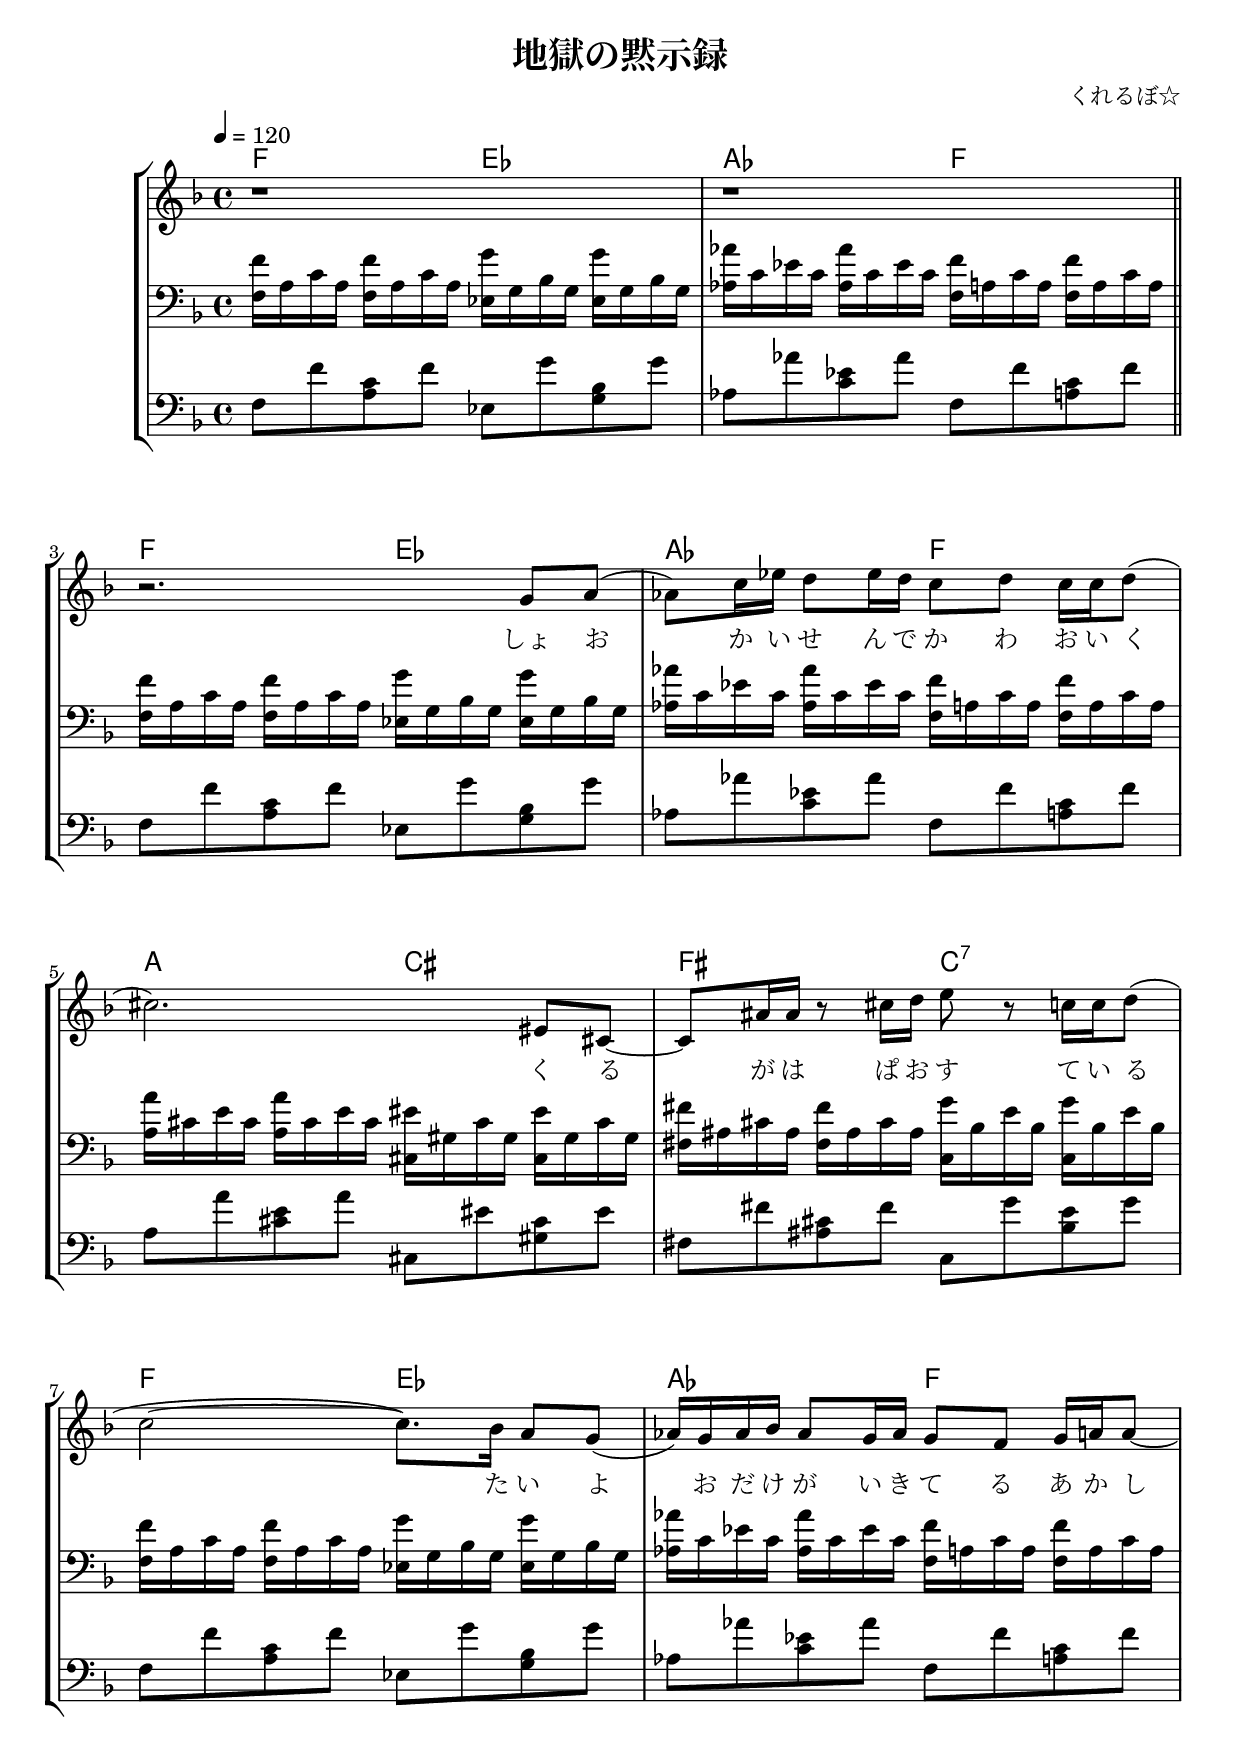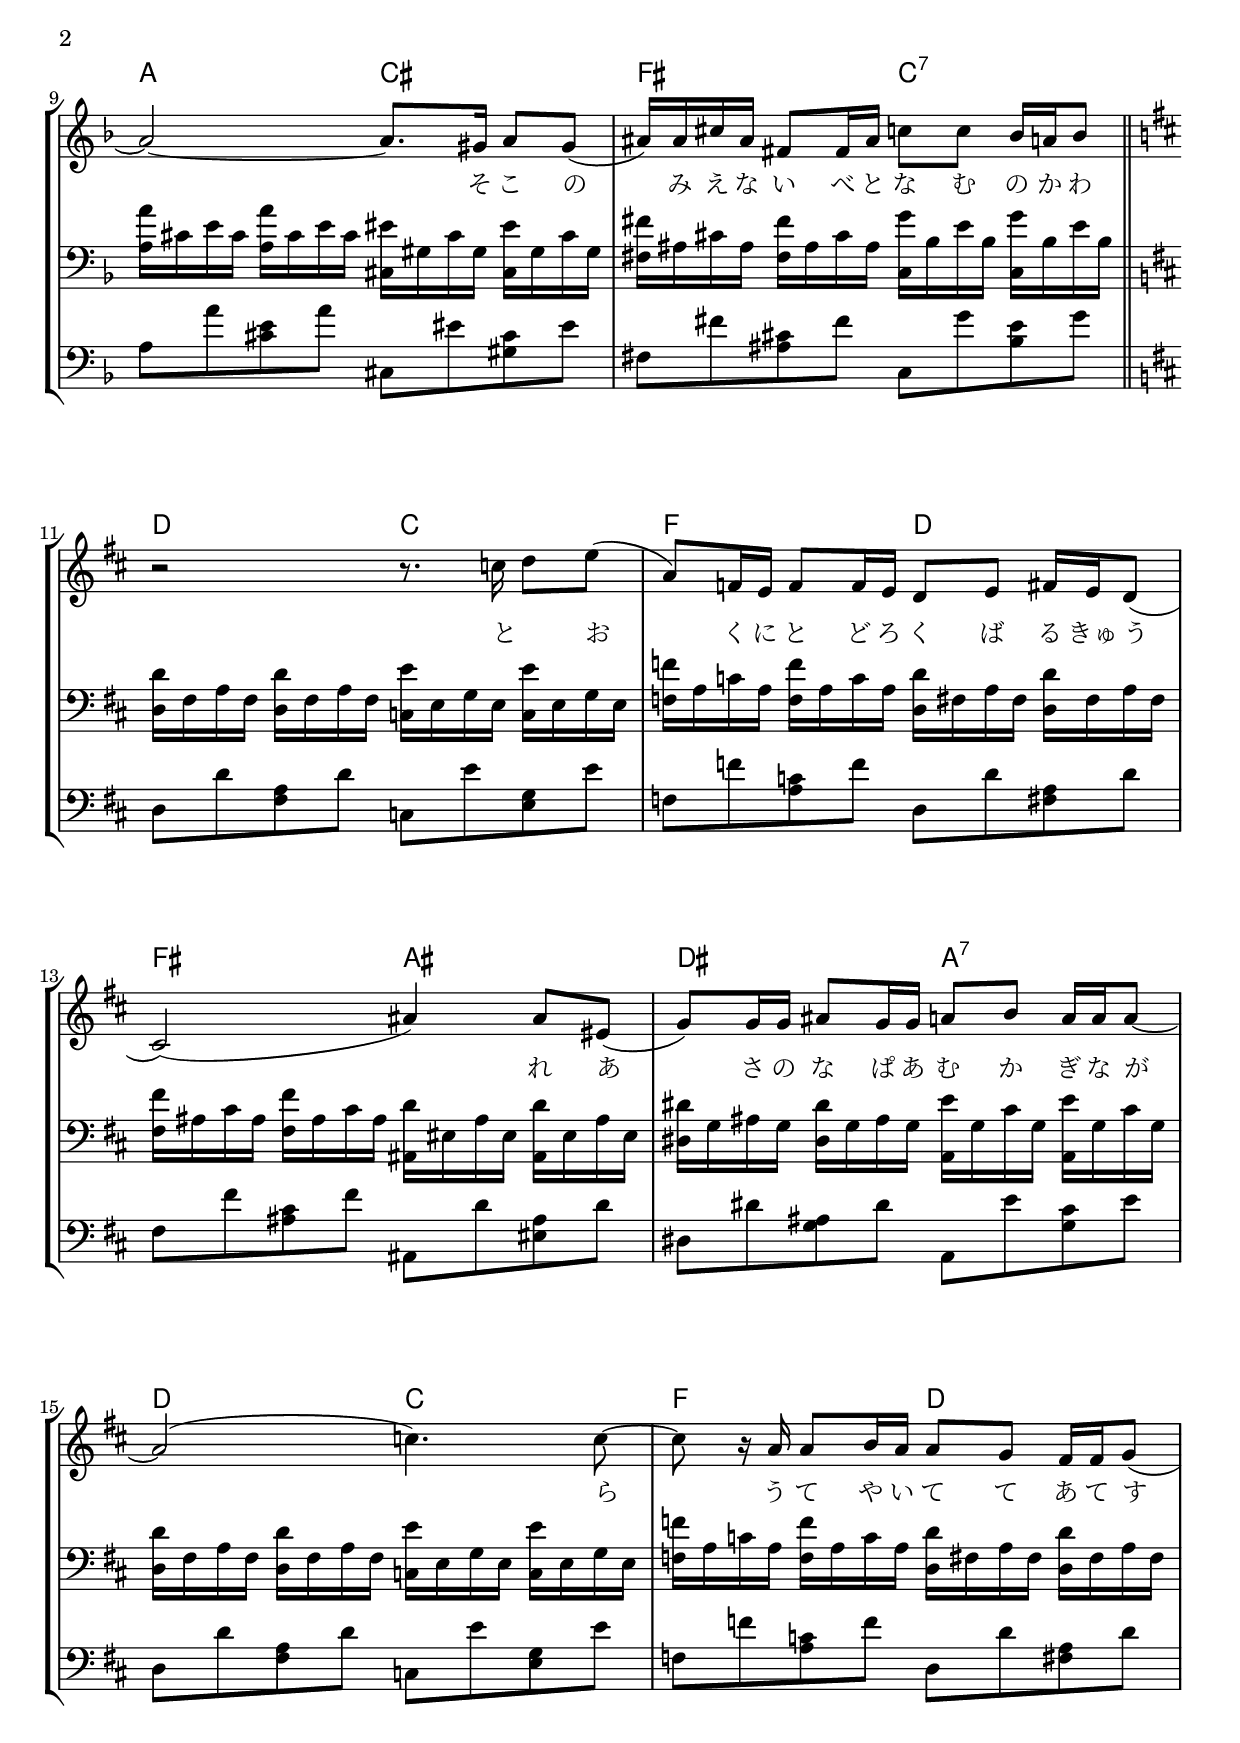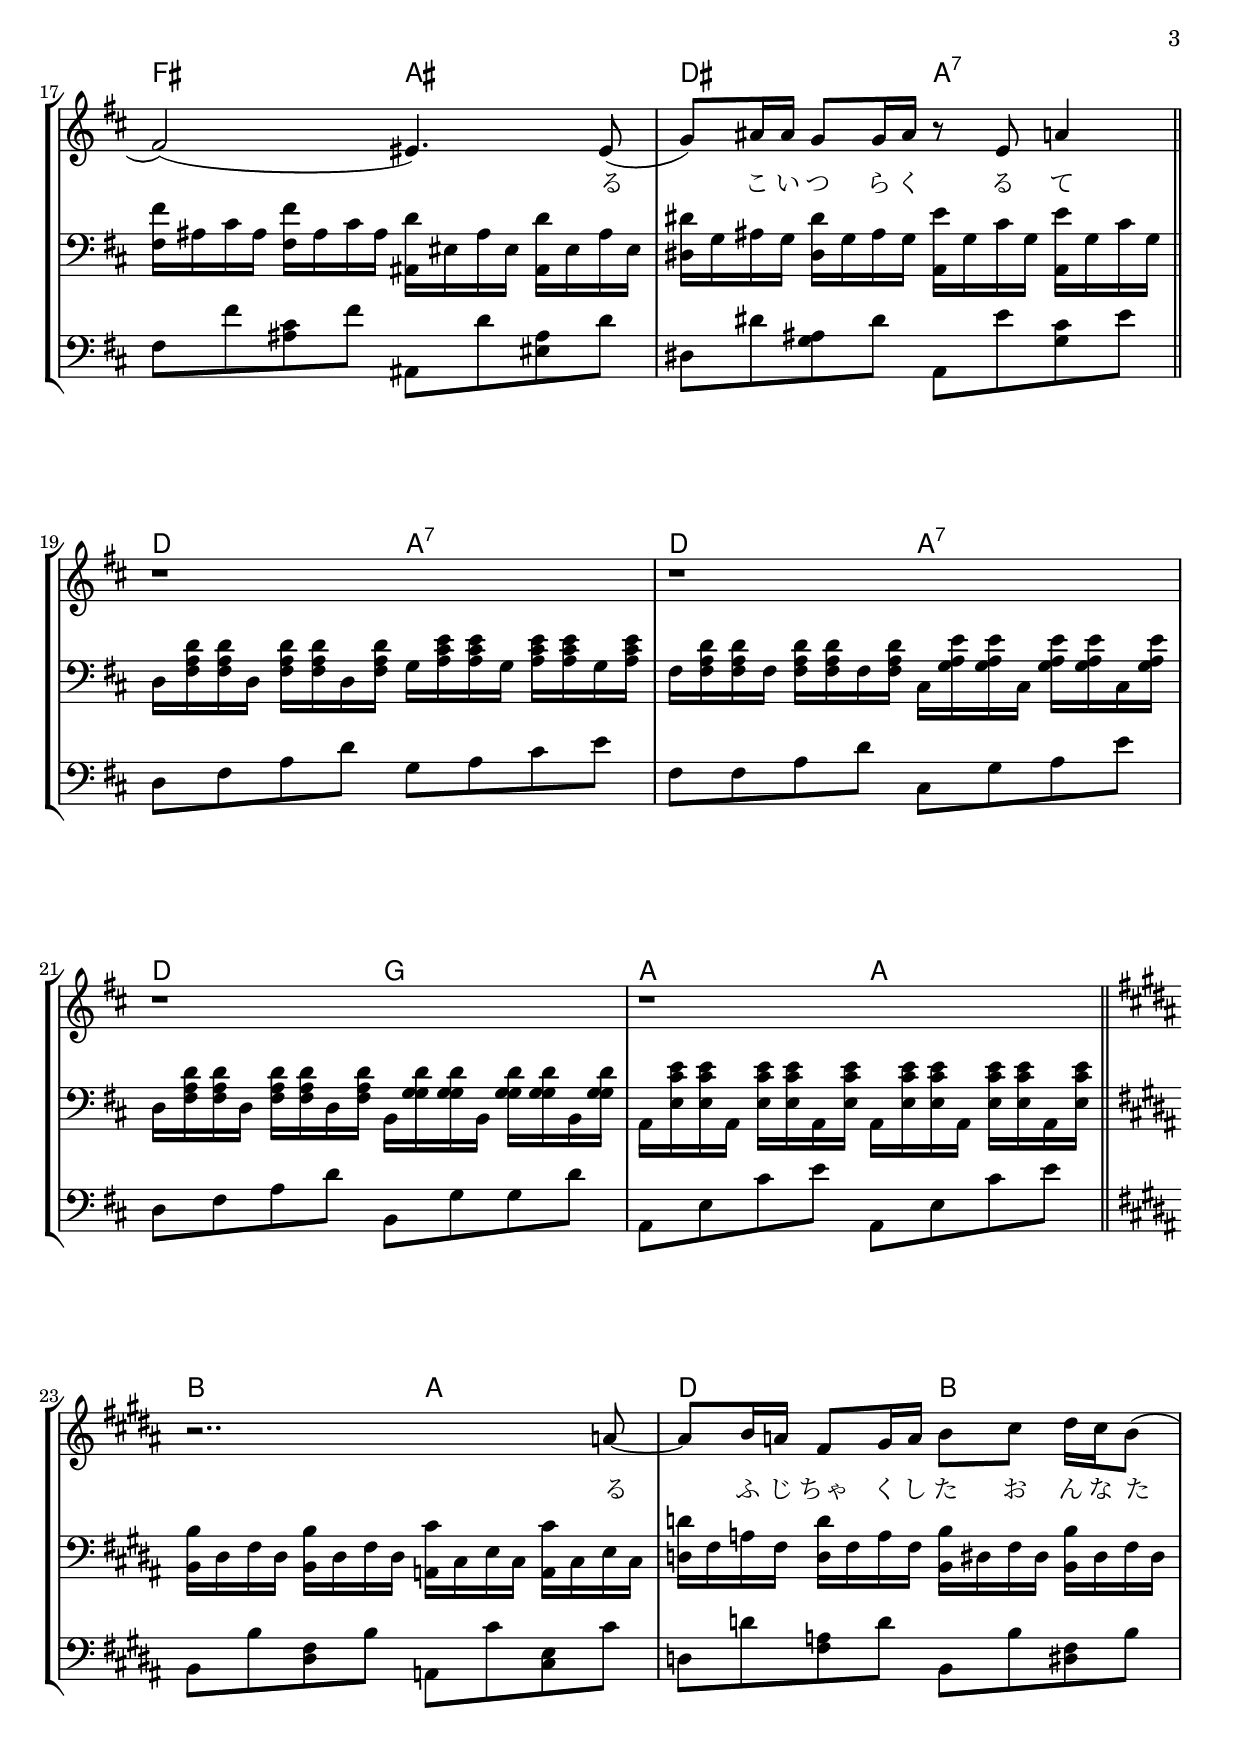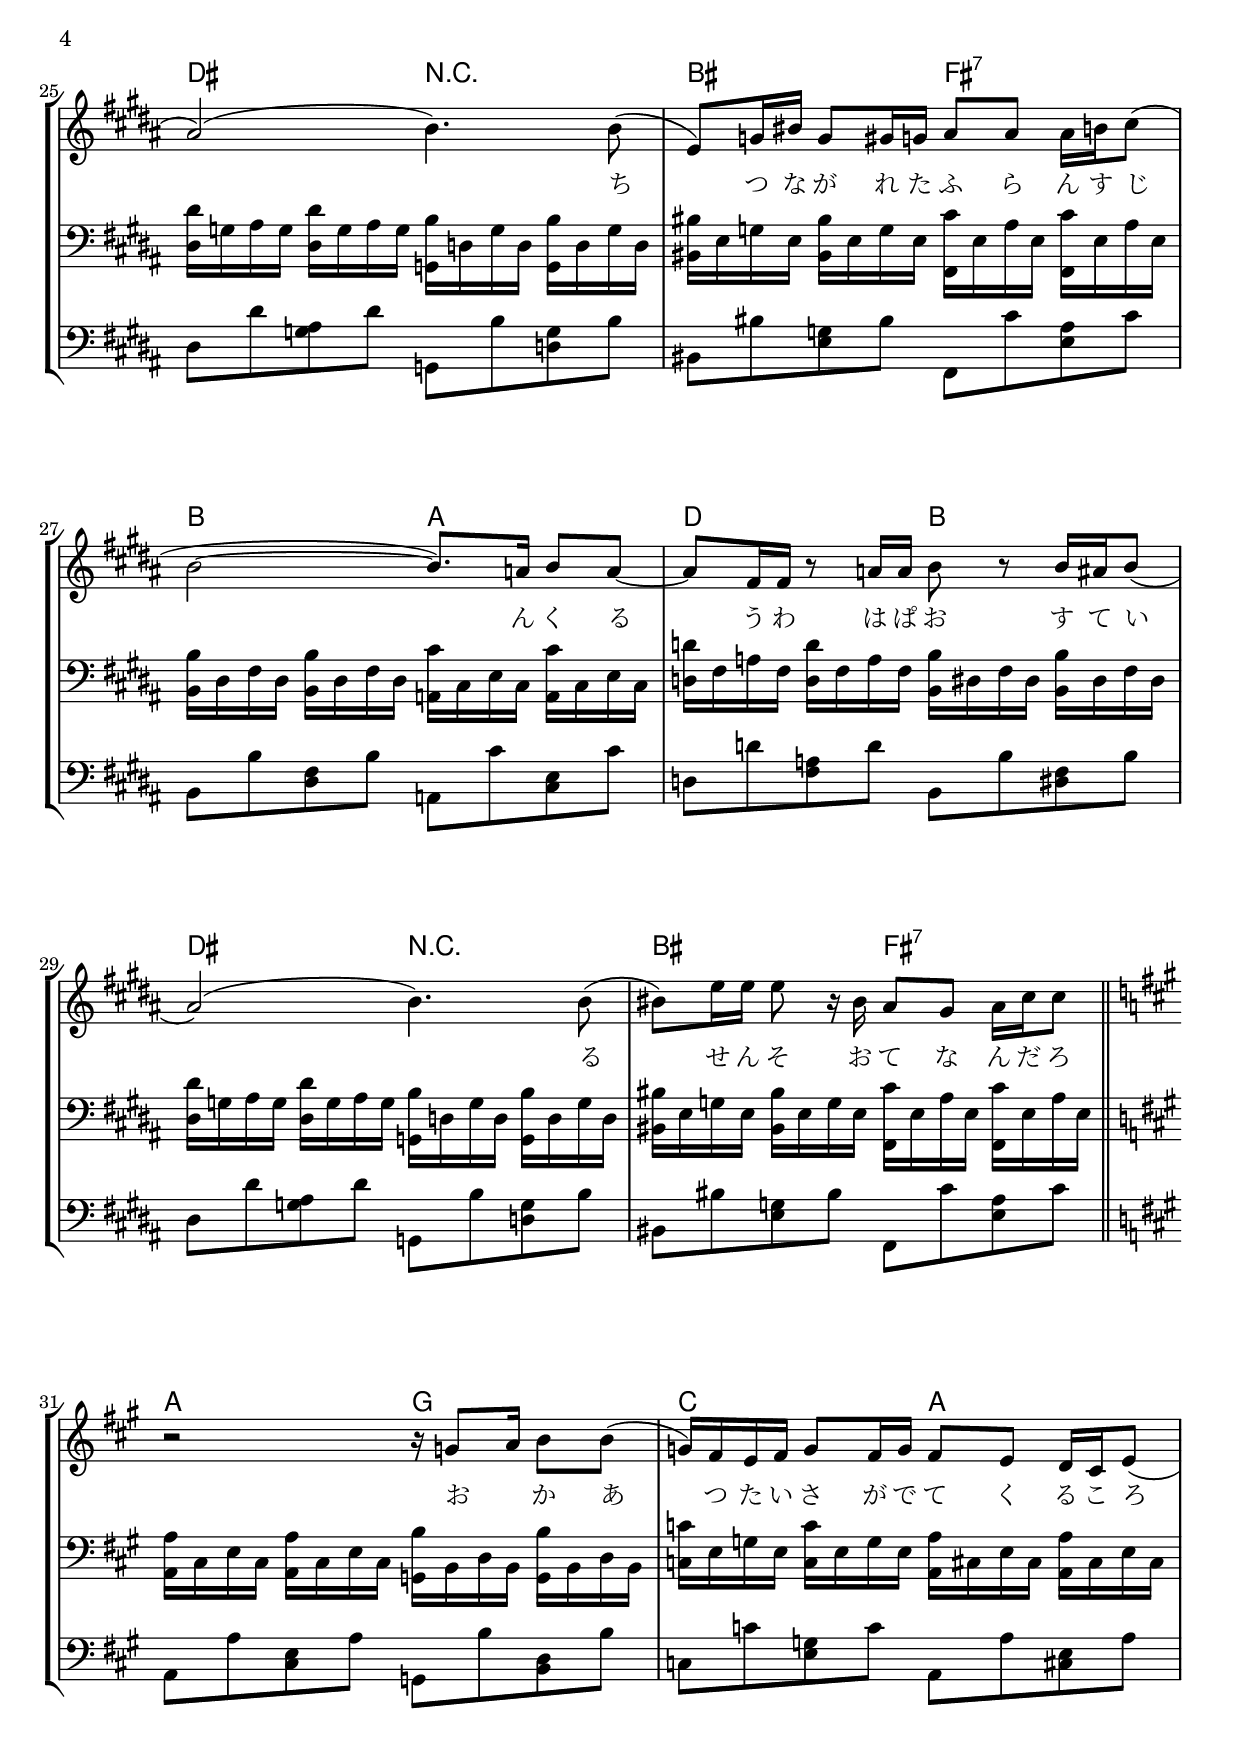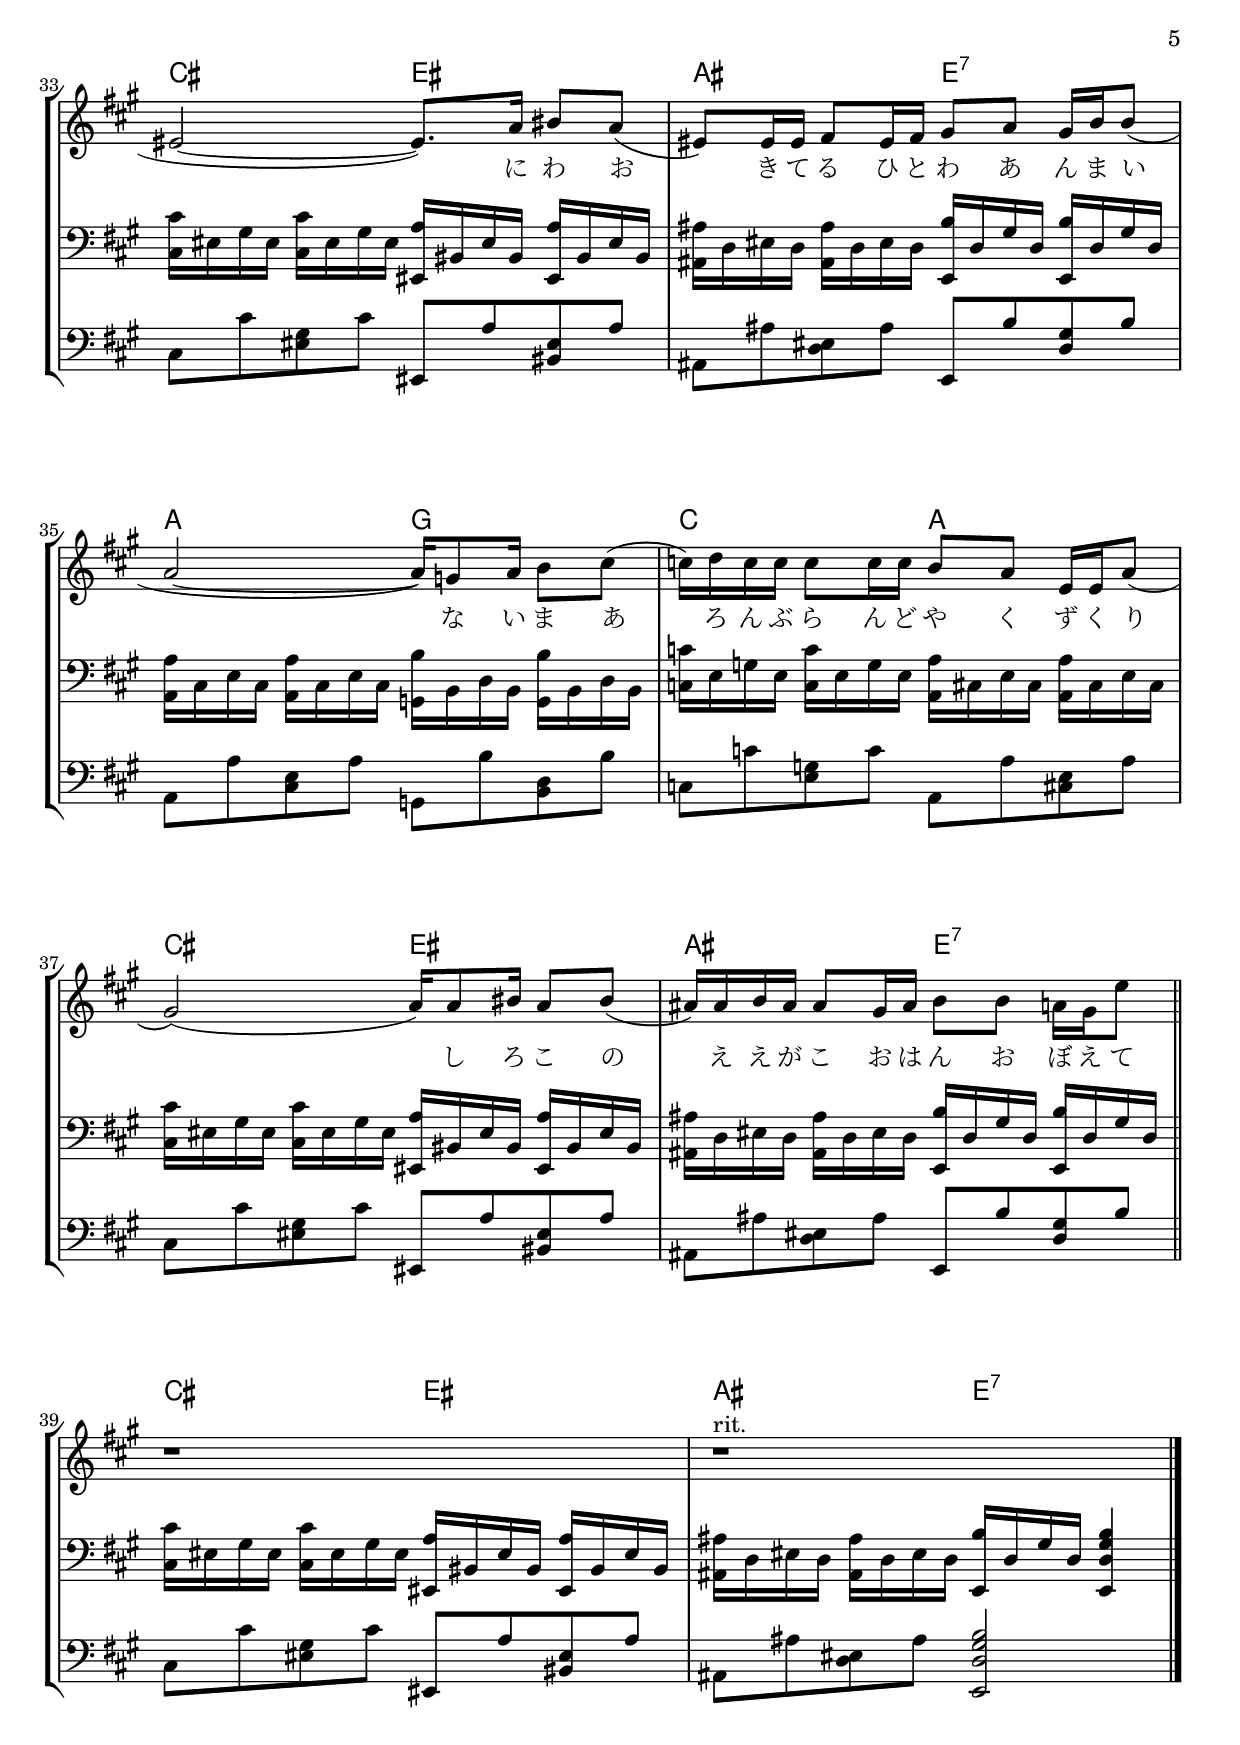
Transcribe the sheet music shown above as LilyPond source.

\version "2.12.1"

\header {
	title = \markup {地獄の黙示録}
	composer = \markup \center-column {くれるぼ☆}
}

harmony = \chordmode {
	f2 es as f 

	f es as f a cis fis c:7 f es as f a cis fis c:7 

	d c f d fis ais dis a:7 d c f d fis ais dis a:7 

	d a:7 d a:7 d g a a 

	b a d b dis r bis fis:7 b a d b dis r bis fis:7 

	a g c a cis eis ais e:7 a g c a cis eis ais e:7 

	cis eis ais e:7 
}

melody = {
	\key f \major
	\tempo 4 = 120
	r1 | r1   
	\set Staff.midiInstrument = #"Dulcimer"
	r2. g'8  a'8 
	(as'8)  c''16  es''16  d''8  es''16  d''16  c''8  d''8  c''16  c''16  d''8 
	(cis''2.)  eis'8  cis'8~ 
	cis'8  ais'16  ais'16  r8  cis''16  d''16  e''8  r8  c''16  c''16  d''8 
	(c''2~c''8.)  bes'16  a'8  g'8 
	(as'16)  g'16  as'16  bes'16  as'8  g'16  as'16  g'8  f'8  g'16  a'16  a'8~ 
	a'2~a'8.  gis'16  a'8  gis'8 
	(ais'16)  ais'16  cis''16  ais'16  fis'8  fis'16  ais'16  c''8  c''8  bes'16  a'16  bes'8
	\set Staff.midiInstrument = #"Dulcimer"
		\key d \major
r2~r8. c''16  d''8  e''8 
	(a'8)  f'16  e'16  f'8  f'16  e'16  d'8  e'8  fis'16  e'16  d'8 
	(cis'2)  (ais'4)  ais'8  eis'8 
	(g'8)  g'16  g'16  ais'8  g'16  g'16  a'8  b'8  a'16  a'16  a'8~ 
	a'2  (c''4.)  c''8~ 
	c''8  r16  a'16  a'8  b'16  a'16  a'8  g'8  fis'16  fis'16  g'8 
	(fis'2)  (eis'4.)  eis'8 
	(g'8)  ais'16  ais'16  g'8  g'16  ais'16  r8  e'8  a'4
	r1 | r1 | r1 | r1   
	\set Staff.midiInstrument = #"Dulcimer"
		\key b \major
r2.. a'8~ 
	a'8  b'16  a'16  fis'8  gis'16  a'16  b'8  cis''8  dis''16  cis''16  b'8 
	(ais'2)  (b'4.)  b'8 
	(e'8)  g'16  bis'16  g'8  gis'16  g'16  ais'8  ais'8  ais'16  b'16  cis''8 
	(b'2~b'8.)  a'16  b'8  a'8~ 
	a'8  fis'16  fis'16  r8  a'16  a'16  b'8  r8  b'16  ais'16  b'8 
	(ais'2)  (b'4.)  b'8 
	(bis'8)  e''16  e''16  e''8  r16  bis'16  ais'8  gis'8  ais'16  cis''16  cis''8
	\set Staff.midiInstrument = #"Dulcimer"
		\key a \major
r2~r16 g'8  a'16  b'8  b'8 
	(g'16)  fis'16  e'16  fis'16  g'8  fis'16  g'16  fis'8  e'8  d'16  cis'16  e'8 
	(eis'2~eis'8.)  a'16  bis'8  a'8 
	(eis'8)  eis'16  eis'16  fis'8  eis'16  fis'16  gis'8  a'8  gis'16  b'16  b'8 
	(a'2~a'16)  g'8  a'16  b'8  cis''8 
	(c''16)  d''16  c''16  c''16  c''8  c''16  c''16  b'8  a'8  e'16  e'16  a'8 
	(gis'2)  (a'16)  a'8  bis'16  a'8  bis'8 
	(ais'16)  ais'16  b'16  ais'16  ais'8  gis'16  ais'16  b'8  b'8  a'16  gis'16  e''8
	r1 | r1^"rit." \bar "|."
}

words = \lyricmode {
	
	しょ  お  か  い  せ  ん  で  か  わ  お  い  く  く  る  が  は  ぱ  お  す  て  い  る  た  い  よ  お  だ  け  が  い  き  て  る  あ  か  し  そ  こ  の  み  え  な  い  べ  と  な  む  の  か  わ  
	と  お  く  に  と  ど  ろ  く  ば  る  きゅ  う  れ  あ  さ  の  な  ぱ  あ  む  か  ぎ  な  が  ら  う  て  や  い  て  て  あ  て  す  る  こ  い  つ  ら  く  る  て  る  
	
	ふ  じ  ちゃ  く  し  た  お  ん  な  た  ち  つ  な  が  れ  た  ふ  ら  ん  す  じ  ん  く  る  う  わ  は  ぱ  お  す  て  い  る  せ  ん  そ  お  て  な  ん  だ  ろ  お  
	か  あ  つ  た  い  さ  が  で  て  く  る  こ  ろ  に  わ  お  き  て  る  ひ  と  わ  あ  ん  ま  い  な  い  ま  あ  ろ  ん  ぶ  ら  ん  ど  や  く  ず  く  り  し  ろ  こ  の  え  え  が  こ  お  は  ん  お  ぼ  え  て  な  い  
	
}

tempochange = {
	\tempo 4 = 120
	r1 | r1 \bar "||"
	\tempo 4 = 120
	r1 | r1 | r1 | r1 | r1 | r1 | r1 | r1 \bar "||"
	\tempo 4 = 120
	r1 | r1 | r1 | r1 | r1 | r1 | r1 | r1 \bar "||"
	\tempo 4 = 120
	r1 | r1 | r1 | r1 \bar "||"
	\tempo 4 = 120
	r1 | r1 | r1 | r1 | r1 | r1 | r1 | r1 \bar "||"
	\tempo 4 = 120
	r1 | r1 | r1 | r1 | r1 | r1 | r1 | r1 \bar "||"
	\tempo 4 = 120
	r1 | \tempo 4 = 90 r2 \tempo 4 = 80 r2 \bar "|."
}

mainacc = {
	\clef bass
	\set Staff.midiInstrument = #"Celesta"
	\key f \major
	\tempo 4 = 120
	<f f'>16 a c' a <f f'> a c' a
	<es g'>16 g bes g <es g'> g bes g
	<as as'>16 c' es' c' <as as'> c' es' c'
	<f f'>16 a c' a <f f'> a c' a
	\bar "||"

	\set Staff.midiInstrument = #"Celesta"
	<f f'>16 a c' a <f f'> a c' a
	<es g'>16 g bes g <es g'> g bes g
	<as as'>16 c' es' c' <as as'> c' es' c'
	<f f'>16 a c' a <f f'> a c' a
	<a a'>16 cis' e' cis' <a a'> cis' e' cis'
	<cis eis'>16 gis cis' gis <cis eis'> gis cis' gis
	<fis fis'>16 ais cis' ais <fis fis'> ais cis' ais
	<c g'>16 bes e' bes <c g'> bes e' bes
	<f f'>16 a c' a <f f'> a c' a
	<es g'>16 g bes g <es g'> g bes g
	<as as'>16 c' es' c' <as as'> c' es' c'
	<f f'>16 a c' a <f f'> a c' a
	<a a'>16 cis' e' cis' <a a'> cis' e' cis'
	<cis eis'>16 gis cis' gis <cis eis'> gis cis' gis
	<fis fis'>16 ais cis' ais <fis fis'> ais cis' ais
	<c g'>16 bes e' bes <c g'> bes e' bes
	\bar "||"

	\set Staff.midiInstrument = #"Celesta"
	\key d \major
	<d d'>16 fis a fis <d d'> fis a fis
	<c e'>16 e g e <c e'> e g e
	<f f'>16 a c' a <f f'> a c' a
	<d d'>16 fis a fis <d d'> fis a fis
	<fis fis'>16 ais cis' ais <fis fis'> ais cis' ais
	<ais, d'>16 eis ais eis <ais, d'> eis ais eis
	<dis dis'>16 g ais g <dis dis'> g ais g
	<a, e'>16 g cis' g <a, e'> g cis' g
	<d d'>16 fis a fis <d d'> fis a fis
	<c e'>16 e g e <c e'> e g e
	<f f'>16 a c' a <f f'> a c' a
	<d d'>16 fis a fis <d d'> fis a fis
	<fis fis'>16 ais cis' ais <fis fis'> ais cis' ais
	<ais, d'>16 eis ais eis <ais, d'> eis ais eis
	<dis dis'>16 g ais g <dis dis'> g ais g
	<a, e'>16 g cis' g <a, e'> g cis' g
	\bar "||"

	\set Staff.midiInstrument = #"Celesta"
	d16 <fis a d'>16 <fis a d'>16 d16   <fis a d'>16 <fis a d'>16 d16 <fis a d'>16
	g16 <a cis' e'>16 <a cis' e'>16 g16   <a cis' e'>16 <a cis' e'>16 g16 <a cis' e'>16
	fis16 <fis a d'>16 <fis a d'>16 fis16   <fis a d'>16 <fis a d'>16 fis16 <fis a d'>16
	cis16 <g a e'>16 <g a e'>16 cis16   <g a e'>16 <g a e'>16 cis16 <g a e'>16
	d16 <fis a d'>16 <fis a d'>16 d16   <fis a d'>16 <fis a d'>16 d16 <fis a d'>16
	b,16 <g g d'>16 <g g d'>16 b,16   <g g d'>16 <g g d'>16 b,16 <g g d'>16
	a,16 <e cis' e'>16 <e cis' e'>16 a,16   <e cis' e'>16 <e cis' e'>16 a,16 <e cis' e'>16
	a,16 <e cis' e'>16 <e cis' e'>16 a,16   <e cis' e'>16 <e cis' e'>16 a,16 <e cis' e'>16
	\bar "||"

	\set Staff.midiInstrument = #"Celesta"
	\key b \major
	<b, b>16 dis fis dis <b, b> dis fis dis
	<a, cis'>16 cis e cis <a, cis'> cis e cis
	<d d'>16 fis a fis <d d'> fis a fis
	<b, b>16 dis fis dis <b, b> dis fis dis
	<dis dis'>16 g ais g <dis dis'> g ais g
	<g, b>16 d g d <g, b> d g d
	<bis, bis>16 e g e <bis, bis> e g e
	<fis, cis'>16 e ais e <fis, cis'> e ais e
	<b, b>16 dis fis dis <b, b> dis fis dis
	<a, cis'>16 cis e cis <a, cis'> cis e cis
	<d d'>16 fis a fis <d d'> fis a fis
	<b, b>16 dis fis dis <b, b> dis fis dis
	<dis dis'>16 g ais g <dis dis'> g ais g
	<g, b>16 d g d <g, b> d g d
	<bis, bis>16 e g e <bis, bis> e g e
	<fis, cis'>16 e ais e <fis, cis'> e ais e
	\bar "||"

	\set Staff.midiInstrument = #"Celesta"
	\key a \major
	<a, a>16 cis e cis <a, a> cis e cis
	<g, b>16 b, d b, <g, b> b, d b,
	<c c'>16 e g e <c c'> e g e
	<a, a>16 cis e cis <a, a> cis e cis
	<cis cis'>16 eis gis eis <cis cis'> eis gis eis
	<eis, a>16 bis, eis bis, <eis, a> bis, eis bis,
	<ais, ais>16 d eis d <ais, ais> d eis d
	<e, b>16 d gis d <e, b> d gis d
	<a, a>16 cis e cis <a, a> cis e cis
	<g, b>16 b, d b, <g, b> b, d b,
	<c c'>16 e g e <c c'> e g e
	<a, a>16 cis e cis <a, a> cis e cis
	<cis cis'>16 eis gis eis <cis cis'> eis gis eis
	<eis, a>16 bis, eis bis, <eis, a> bis, eis bis,
	<ais, ais>16 d eis d <ais, ais> d eis d
	<e, b>16 d gis d <e, b> d gis d
	\bar "||"

	\set Staff.midiInstrument = #"Celesta"
	<cis cis'>16 eis gis eis <cis cis'> eis gis eis
	<eis, a>16 bis, eis bis, <eis, a> bis, eis bis,
	<ais, ais>16 d eis d <ais, ais> d eis d
	<e, b>16 d gis d <e, d gis b>4
	\bar "|."
}

subacc = {
	\clef bass
	\set Staff.midiInstrument = #"Tubular Bells"
	\key f \major
	\tempo 4 = 120
	f8 f' <a c'> f'
	es8 g' <g bes> g'
	as8 as' <c' es'> as'
	f8 f' <a c'> f'
	\bar "||"

	\set Staff.midiInstrument = #"Tubular Bells"
	f8 f' <a c'> f'
	es8 g' <g bes> g'
	as8 as' <c' es'> as'
	f8 f' <a c'> f'
	a8 a' <cis' e'> a'
	cis8 eis' <gis cis'> eis'
	fis8 fis' <ais cis'> fis'
	c8 g' <bes e'> g'
	f8 f' <a c'> f'
	es8 g' <g bes> g'
	as8 as' <c' es'> as'
	f8 f' <a c'> f'
	a8 a' <cis' e'> a'
	cis8 eis' <gis cis'> eis'
	fis8 fis' <ais cis'> fis'
	c8 g' <bes e'> g'
	\bar "||"

	\set Staff.midiInstrument = #"Tubular Bells"
	\key d \major
	d8 d' <fis a> d'
	c8 e' <e g> e'
	f8 f' <a c'> f'
	d8 d' <fis a> d'
	fis8 fis' <ais cis'> fis'
	ais,8 d' <eis ais> d'
	dis8 dis' <g ais> dis'
	a,8 e' <g cis'> e'
	d8 d' <fis a> d'
	c8 e' <e g> e'
	f8 f' <a c'> f'
	d8 d' <fis a> d'
	fis8 fis' <ais cis'> fis'
	ais,8 d' <eis ais> d'
	dis8 dis' <g ais> dis'
	a,8 e' <g cis'> e'
	\bar "||"

	\set Staff.midiInstrument = #"Tubular Bells"
	d8 fis8 a8 d'8
	g8 a8 cis'8 e'8
	fis8 fis8 a8 d'8
	cis8 g8 a8 e'8
	d8 fis8 a8 d'8
	b,8 g8 g8 d'8
	a,8 e8 cis'8 e'8
	a,8 e8 cis'8 e'8
	\bar "||"

	\set Staff.midiInstrument = #"Tubular Bells"
	\key b \major
	b,8 b <dis fis> b
	a,8 cis' <cis e> cis'
	d8 d' <fis a> d'
	b,8 b <dis fis> b
	dis8 dis' <g ais> dis'
	g,8 b <d g> b
	bis,8 bis <e g> bis
	fis,8 cis' <e ais> cis'
	b,8 b <dis fis> b
	a,8 cis' <cis e> cis'
	d8 d' <fis a> d'
	b,8 b <dis fis> b
	dis8 dis' <g ais> dis'
	g,8 b <d g> b
	bis,8 bis <e g> bis
	fis,8 cis' <e ais> cis'
	\bar "||"

	\set Staff.midiInstrument = #"Tubular Bells"
	\key a \major
	a,8 a <cis e> a
	g,8 b <b, d> b
	c8 c' <e g> c'
	a,8 a <cis e> a
	cis8 cis' <eis gis> cis'
	eis,8 a <bis, eis> a
	ais,8 ais <d eis> ais
	e,8 b <d gis> b
	a,8 a <cis e> a
	g,8 b <b, d> b
	c8 c' <e g> c'
	a,8 a <cis e> a
	cis8 cis' <eis gis> cis'
	eis,8 a <bis, eis> a
	ais,8 ais <d eis> ais
	e,8 b <d gis> b
	\bar "||"

	\set Staff.midiInstrument = #"Tubular Bells"
	cis8 cis' <eis gis> cis'
	eis,8 a <bis, eis> a
	ais,8 ais <d eis> ais
	<e, d gis b>2
	\bar "|."
}

percA = {
	\drummode {
	bd2 r8 bd4 bd8  |bd4. bd8 bd2  \bar "||"
	bd2 r8 bd4 bd8  |bd4. bd8 bd2  |bd2 r8 bd4 bd8  |bd4. bd8 bd2  |bd2 r8 bd4 bd8  |bd4. bd8 bd2  |bd2 r8 bd4 bd8  |bd4. bd8 bd2  \bar "||"
	bd2 r8 bd4 bd8  |bd4. bd8 bd2  |bd2 r8 bd4 bd8  |bd4. bd8 bd2  |bd2 r8 bd4 bd8  |bd4. bd8 bd2  |bd2 r8 bd4 bd8  |bd4. bd8 bd2  \bar "||"
	r2 hho2  |r2 hho2  |r2 hho2  |r2 hho2  \bar "||"
	bd2 r8 bd4 bd8  |bd4. bd8 bd2  |bd2 r8 bd4 bd8  |bd4. bd8 bd2  |bd2 r8 bd4 bd8  |bd4. bd8 bd2  |bd2 r8 bd4 bd8  |bd4. bd8 bd2  \bar "||"
	bd2 r8 bd4 bd8  |bd4. bd8 bd2  |bd2 r8 bd4 bd8  |bd4. bd8 bd2  |bd2 r8 bd4 bd8  |bd4. bd8 bd2  |bd2 r8 bd4 bd8  |bd4. bd8 bd2  \bar "||"
	r1  |r2. hho4  \bar "|."
	}
}

percB = {
	\drummode {
	r4. ss4. ss4  |r4 ss4. ss4.  \bar "||"
	r4. ss4. ss4  |r4 ss4. ss4.  |r4. ss4. ss4  |r4 ss4. ss4.  |r4. ss4. ss4  |r4 ss4. ss4.  |r4. ss4. ss4  |r4 ss4. ss4.  \bar "||"
	r4. ss4. ss4  |r4 ss4. ss4.  |r4. ss4. ss4  |r4 ss4. ss4.  |r4. ss4. ss4  |r4 ss4. ss4.  |r4. ss4. ss4  |r4 ss4. ss4.  \bar "||"
	r8 hh16 hh16 hh8 hh16 hh8. hh16 hh16 hh8 hh16 hh16  |hh8 hh16 hh16 hh8 hh16 hh8. hh16 hh16 hh8 hh8  |hh8 hh16 hh16 hh8 hh16 hh8. hh16 hh16 hh8 hh16 hh16  |hh8 hh16 hh16 hh8 hh16 hh8 hh4. r16  \bar "||"
	r4. ss4. ss4  |r4 ss4. ss4.  |r4. ss4. ss4  |r4 ss4. ss4.  |r4. ss4. ss4  |r4 ss4. ss4.  |r4. ss4. ss4  |r4 ss4. ss4.  \bar "||"
	r4. ss4. ss4  |r4 ss4. ss4.  |r4. ss4. ss4  |r4 ss4. ss4.  |r4. ss4. ss4  |r4 ss4. ss4.  |r4. ss4. ss4  |r4 ss4. ss4.  \bar "||"
	r16 hhp16 hhp8 hhp16 hhp8 hhp2 r16  |r16 hhp16 hhp8 hhp16 hhp8 hhp2 hhp16  \bar "|."
	}
}

percC = {
	\drummode {
	cymr8 cymr8 cymr8 cymr8 cymr8 cymr8 cymr8 cymr8  |cymr8 cymr8 cymr8 cymr8 cymr8 cymr8 cymr8 cymr8  \bar "||"
	cymr8 cymr8 cymr8 cymr8 cymr8 cymr8 cymr8 cymr8  |cymr8 cymr8 cymr8 cymr8 cymr8 cymr8 cymr8 cymr8  |cymr8 cymr8 cymr8 cymr8 cymr8 cymr8 cymr8 cymr8  |cymr8 cymr8 cymr8 cymr8 cymr4. cymr8  |cymr8 cymr8 cymr8 cymr8 cymr8 cymr8 cymr8 cymr8  |cymr8 cymr8 cymr8 cymr8 cymr8 cymr8 cymr8 cymr8  |cymr8 cymr8 cymr8 cymr8 cymr8 cymr8 cymr8 cymr8  |cymr8 cymr8 cymr8 cymr8 cymr4. cymr8  \bar "||"
	cymr8 cymr8 cymr8 cymr8 cymr8 cymr8 cymr8 cymr8  |cymr8 cymr8 cymr8 cymr8 cymr8 cymr8 cymr8 cymr8  |cymr8 cymr8 cymr8 cymr8 cymr8 cymr8 cymr8 cymr8  |cymr8 cymr8 cymr8 cymr8 cymr4. cymr8  |cymr8 cymr8 cymr8 cymr8 cymr8 cymr8 cymr8 cymr8  |cymr8 cymr8 cymr8 cymr8 cymr8 cymr8 cymr8 cymr8  |cymr8 cymr8 cymr8 cymr8 cymr8 cymr8 cymr8 cymr8  |cymr8 cymr8 cymr8 cymr8 cymr4. cymr8  \bar "||"
	r4 sn2 sn4  |r4 sn2 sn4  |r4 sn2 sn4  |r4 sn4. sn16 sn8 sn16 sn16 sn16  \bar "||"
	cymr8 cymr8 cymr8 cymr8 cymr8 cymr8 cymr8 cymr8  |cymr8 cymr8 cymr8 cymr8 cymr8 cymr8 cymr8 cymr8  |cymr8 cymr8 cymr8 cymr8 cymr8 cymr8 cymr8 cymr8  |cymr8 cymr8 cymr8 cymr8 cymr4. cymr8  |cymr8 cymr8 cymr8 cymr8 cymr8 cymr8 cymr8 cymr8  |cymr8 cymr8 cymr8 cymr8 cymr8 cymr8 cymr8 cymr8  |cymr8 cymr8 cymr8 cymr8 cymr8 cymr8 cymr8 cymr8  |cymr8 cymr8 cymr8 cymr8 cymr4. cymr8  \bar "||"
	cymr8 cymr8 cymr8 cymr8 cymr8 cymr8 cymr8 cymr8  |cymr8 cymr8 cymr8 cymr8 cymr8 cymr8 cymr8 cymr8  |cymr8 cymr8 cymr8 cymr8 cymr8 cymr8 cymr8 cymr8  |cymr8 cymr8 cymr8 cymr8 cymr4. cymr8  |cymr8 cymr8 cymr8 cymr8 cymr8 cymr8 cymr8 cymr8  |cymr8 cymr8 cymr8 cymr8 cymr8 cymr8 cymr8 cymr8  |cymr8 cymr8 cymr8 cymr8 cymr8 cymr8 cymr8 cymr8  |cymr8 cymr8 cymr8 cymr8 cymr4. cymr8  \bar "||"
	hh8. hh8. hh2 r8  |hh8. hh8. hh4 hh4 hh8  \bar "|."
	}
}

percD = {
	\drummode {
	r1 |r1 \bar "||"
	r1 |r1 |r1 |r2. toml4  |r1 |r1 |r1 |r2. toml4  \bar "||"
	r1 |r1 |r1 |r2. toml4  |r1 |r1 |r1 |r2. toml4  \bar "||"
	bd8 bd4 bd4 r16 bd8. bd8  |bd8 bd4 bd4 r16 bd8. bd8  |bd8 bd4 bd4 r16 bd8. bd8  |bd4. bd8. bd4. r16  \bar "||"
	r1 |r1 |r1 |r2. toml4  |r1 |r1 |r1 |r2. toml4  \bar "||"
	r1 |r1 |r1 |r2. toml4  |r1 |r1 |r1 |r2. toml4  \bar "||"
	r2 ss2  |r2 ss2  \bar "|."
	}
}

percE = {
	\drummode {
	r1 |r1 \bar "||"
	r1 |r1 |r1 |r2 r8 tommh4.  |r1 |r1 |r1 |r2 r8 tommh4.  \bar "||"
	r1 |r1 |r1 |r2 r8 tommh4.  |r1 |r1 |r1 |r2 r8 tommh4.  \bar "||"
	cymc1  |r1 |r1 |r2. cymc4  \bar "||"
	r1 |r1 |r1 |r2 r8 tommh4.  |r1 |r1 |r1 |r2 r8 tommh4.  \bar "||"
	r1 |r1 |r1 |r2 r8 tommh4.  |r1 |r1 |r1 |r2 r8 tommh4.  \bar "||"
	bd2 r8 bd4 bd8  |bd4. bd4 bd4.  \bar "|."
	}
}

\score {
	<<
		\new StaffGroup <<
			\new ChordNames {\harmony}
			\new Voice = "melody" {\melody}
			\new Lyrics \lyricsto "melody" \words
			\new Staff = "mainacc" {\mainacc}
			\new Staff = "subacc" {\subacc}
		>>
	>>
	\layout { }
}
